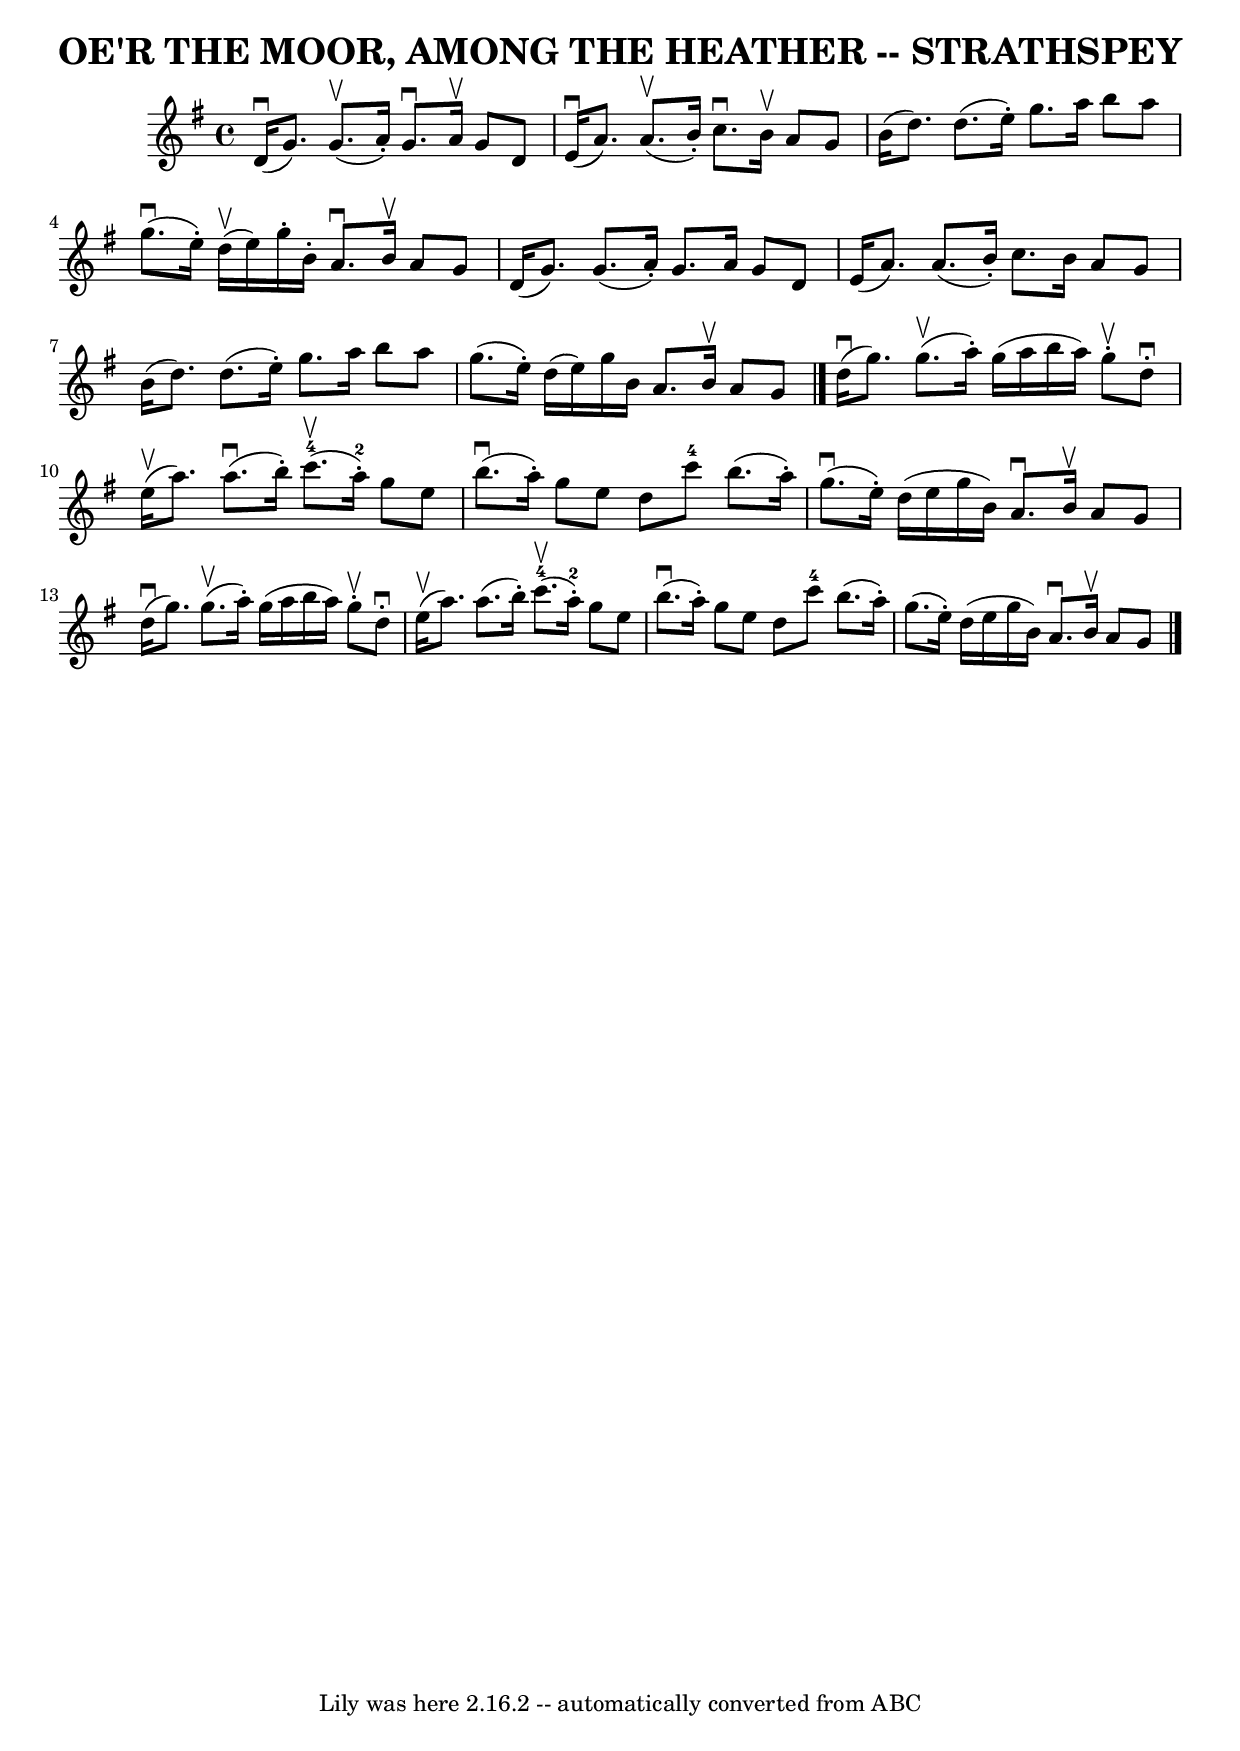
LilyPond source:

\version "2.16.2"
\include "Mammoth.ily"
\header {
  %% book = "Ryan's Mammoth Collection of Fiddle Tunes"
  crossRefNumber = "1"
  footnotes = ""
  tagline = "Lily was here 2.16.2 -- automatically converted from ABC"
  title = "OE'R THE MOOR, AMONG THE HEATHER -- STRATHSPEY"

}
voicedefault =  {


  \override Staff.TimeSignature #'style = #'C
  \time 4/4 
  \key g \major
  d'16 (^\downbow g'8.) g'8. (^\upbow   
  a'16-.) g'8.^\downbow a'16^\upbow g'8 d'8    |
  e'16 
  (^\downbow a'8.) a'8. (^\upbow b'16-.) c''8.^\downbow b'16^\upbow a'8 g'8    |
  b'16 (d''8.) d''8. (e''16-.) 
  g''8. a''16 b''8 a''8    |
  g''8. (^\downbow e''16-.) 
  d''16 (^\upbow e''16) g''16-. b'16-. a'8.^\downbow b'16^\upbow a'8 g'8    |
  d'16 (g'8.) g'8. (a'16-.)   
  g'8. a'16 g'8 d'8    |
  e'16 (a'8.) a'8. (b'16-.) c''8. b'16 a'8 g'8    |
  b'16 (d''8.) d''8. (
  e''16-.) g''8. a''16 b''8 a''8    |
  g''8. (e''16-.) d''16 (e''16) g''16 b'16 a'8. b'16^\upbow a'8 g'8   
  \bar "|." d''16 (^\downbow g''8.) g''8. (^\upbow a''16-.)  
  g''16 (a''16 b''16 a''16) g''8^\upbow-. d''8^\downbow-.   
  |
  e''16 (^\upbow a''8.) a''8. (^\downbow b''16-.)      
  c'''8.-4(^\upbow a''16-2-.) g''8 e''8    |
  b''8. 
  (^\downbow a''16-.) g''8 e''8 d''8 c'''8-4 b''8. (a''16-.)   |
  g''8. (^\downbow e''16-.) d''16 (e''16 g''16  
  b'16) a'8.^\downbow b'16^\upbow a'8 g'8    |
  d''16 
  (^\downbow g''8.) g''8. (^\upbow a''16-.) g''16 (a''16    
  b''16 a''16) g''8^\upbow-. d''8^\downbow-.   |
  e''16 
  (^\upbow a''8.) a''8. (b''16-.) c'''8.-4(^\upbow a''16-2-.) g''8 e''8    |
  b''8. (^\downbow a''16-.)   
  g''8 e''8 d''8 c'''8-4 b''8. (a''16-.)   |
  g''8. (
  e''16-.) d''16 (e''16 g''16 b'16) a'8.^\downbow b'16^\upbow a'8 g'8    \bar "|."   

}

\score{
  <<

    \context Staff="default"
    {
      \voicedefault 
      
    }

  >>
  \layout {
    
  }
  \midi {
  }

}
